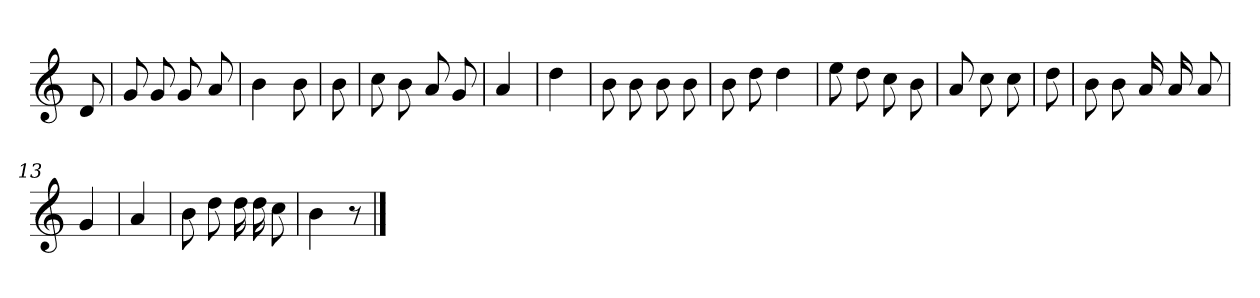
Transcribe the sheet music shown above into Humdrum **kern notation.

**kern
*part1
*staff1
*clefG2
*k[]
=
8d
=1
8g
8g
8g
8a
=2
4b
8b
=3
8b
=4
8cc
8b
8a
8g
=5
4a
=6
4dd
=7
8b
8b
8b
8b
=8
8b
8dd
4dd
=9
8ee
8dd
8cc
8b
=10
8a
8cc
8cc
=11
8dd
=12
8b
8b
16a
16a
8a
=13
4g
=14
4a
=15
8b
8dd
16dd
16dd
8cc
=16
4b
8r
==
*-
